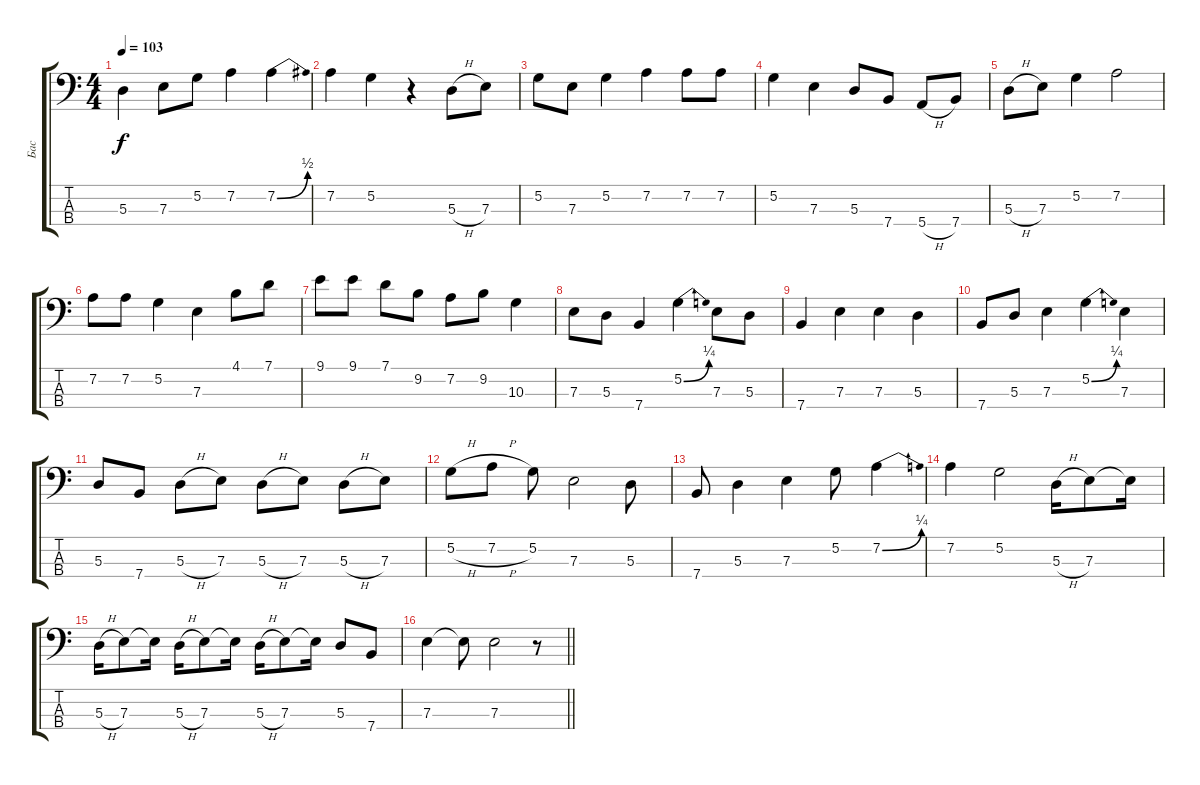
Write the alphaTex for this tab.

\track ("Бас" "Бас") {instrument electricbassfinger}
\staff {score tabs}
\tuning (G2 D2 A1 E1) {hide}
\ts (4 4)
\tempo 103
\clef f4
\ks c
5.3.4{dy f} 7.3.8 5.2.8 7.2.4 7.2{be (bend 0 0 60 2)}.4 |
7.2.4 5.2.4 r.4 5.3{h}.8 7.3.8 |
5.2.8 7.3.8 5.2.4 7.2.4 7.2.8 7.2.8 |
5.2.4 7.3.4 5.3.8 7.4.8 5.4{h}.8 7.4.8 |
5.3{h}.8 7.3.8 5.2.4 7.2.2 |
7.2.8 7.2.8 5.2.4 7.3.4 4.1.8 7.1.8 |
9.1.8 9.1.8 7.1.8 9.2.8 7.2.8 9.2.8 10.3.4 |
7.3.8 5.3.8 7.4.4 5.2{be (bend 0 0 60 1)}.4 7.3.8 5.3.8 |
7.4.4 7.3.4 7.3.4 5.3.4 |
7.4.8 5.3.8 7.3.4 5.2{be (bend 0 0 60 1)}.4 7.3.4 |
5.3.8 7.4.8 5.3{h}.8 7.3.8 5.3{h}.8 7.3.8 5.3{h}.8 7.3.8 |
5.2{h}.8 7.2{h}.8 5.2.8 7.3.2 5.3.8 |
7.4.8 5.3.4 7.3.4 5.2.8 7.2{be (bend 0 0 60 1)}.4 |
7.2.4 5.2.2 5.3{h}.16 7.3.8 7.3{t}.16 |
5.3{h}.16 7.3.8 7.3{t}.16 5.3{h}.16 7.3.8 7.3{t}.16 5.3{h}.16 7.3.8 7.3{t}.16 5.3.8 7.4.8 |
\barLineRight lightlight
7.3.4 7.3{t}.8 7.3.2 r.8
